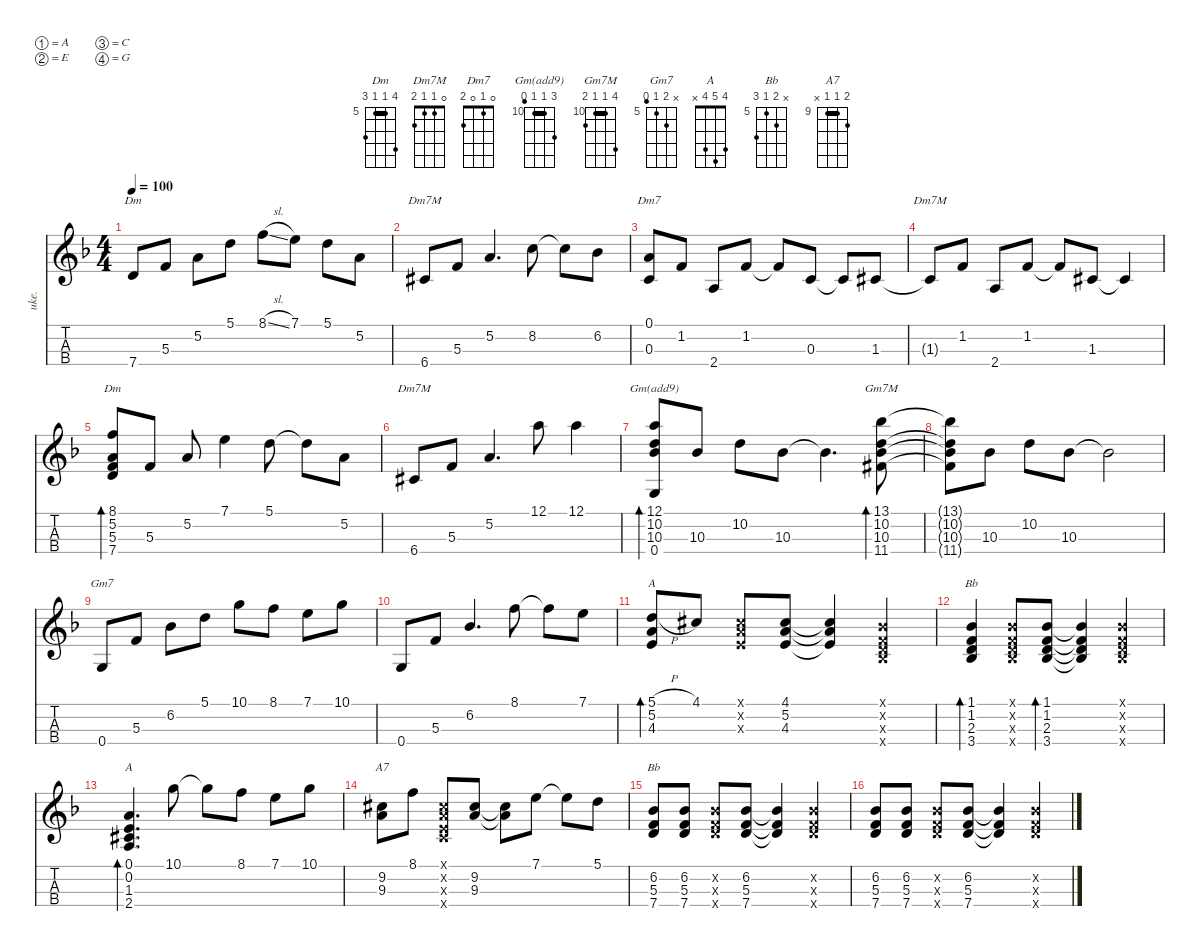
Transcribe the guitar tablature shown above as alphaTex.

\defaultSystemsLayout 4
\hideDynamics
\bracketExtendMode nobrackets
\otherSystemsTrackNameOrientation horizontal
\track ("Ukulele" "uke.") {defaultSystemsLayout 4 instrument acousticguitarnylon}
\staff {score tabs}
\tuning (A4 E4 C4 G3)
\displaytranspose 0
\chord ("Dm" 5 5 5 7) {firstfret 5 showfingering false barre (5 5)}
\chord ("Dm7M" 5 5 5 6) {firstfret 5 showfingering false barre (5 5)}
\chord ("Dm7" 0 1 0 2) {showfingering false}
\chord ("Dm7M" 0 1 1 2) {showfingering false}
\chord ("Dm" 8 5 5 7) {firstfret 5 showfingering false barre 5}
\chord ("Gm(add9)" 12 10 10 9) {firstfret 10 showfingering false barre 10}
\chord ("Gm7M" 13 10 10 11) {firstfret 10 showfingering false barre 10}
\chord ("Gm7" x 6 5 4) {firstfret 5 showfingering false}
\chord ("A" 0 0 1 2) {showfingering false}
\chord ("A" 4 5 4 x) {showfingering false}
\chord ("Bb" 1 1 2 3) {showfingering false barre 1}
\chord ("A7" 10 9 9 x) {firstfret 9 showfingering false barre 9}
\chord ("Bb" x 6 5 7) {firstfret 5 showfingering false}
\ts (4 4)
\tempo 100
\clef g2
\ks f
7.4{acc forcenatural}.8{ch "Dm" dy mf beam Up} 5.3{acc forcenatural}.8{beam Up} 5.2{acc forcenatural}.8{beam Down} 5.1{acc forcenatural}.8{beam Down} 8.1{sl acc forcenatural}.8{beam Down} 7.1{acc forcenatural}.8{beam Down} 5.1{acc forcenatural}.8{beam Down} 5.2{acc forcenatural}.8{beam Down} |
6.4{acc #}.8{ch "Dm7M" beam Up} 5.3{acc forcenatural}.8{beam Up} 5.2{acc forcenatural}.4{d beam Up} 8.2{acc forcenatural}.8{beam Down} 8.2{t acc forcenatural}.8{beam Down} 6.2{acc b}.8{beam Down} |
(0.1{acc forcenatural} 0.3{acc forcenatural}).8{ch "Dm7" beam Up} 1.2{acc forcenatural}.8{beam Up} 2.4{acc forcenatural}.8{beam Up} 1.2{acc forcenatural}.8{beam Up} 1.2{t acc forcenatural}.8{beam Up} 0.3{acc forcenatural}.8{beam Up} 0.3{t acc forcenatural}.8{beam Up} 1.3{acc #}.8{beam Up} |
1.3{t acc #}.8{ch "Dm7M" beam Up} 1.2{acc forcenatural}.8{beam Up} 2.4{acc forcenatural}.8{beam Up} 1.2{acc forcenatural}.8{beam Up} 1.2{t acc forcenatural}.8{beam Up} 1.3{acc #}.8{beam Up} 1.3{t acc #}.4{beam Up} |
(7.4{acc forcenatural} 8.1{acc forcenatural} 5.3{acc forcenatural} 5.2{acc forcenatural}).8{bd 98 ch "Dm" beam Up} 5.3{acc forcenatural}.8{beam Up} 5.2{acc forcenatural}.8{beam Up} 7.1{acc forcenatural}.4{beam Down} 5.1{acc forcenatural}.8{beam Down} 5.1{t acc forcenatural}.8{beam Down} 5.2{acc forcenatural}.8{beam Down} |
6.4{acc #}.8{ch "Dm7M" beam Up} 5.3{acc forcenatural}.8{beam Up} 5.2{acc forcenatural}.4{d beam Up} 12.1{acc forcenatural}.8{beam Down} 12.1{acc forcenatural}.4{beam Down} |
(0.4{acc forcenatural} 10.3{acc b} 10.2{acc forcenatural} 12.1{acc forcenatural}).8{bd 61 ch "Gm(add9)" beam Up} 10.3{acc b}.8{beam Up} 10.2{acc forcenatural}.8{beam Down} 10.3{acc b}.8{beam Down} 10.3{t acc b}.4{d beam Down} (10.3{acc b} 10.2{acc forcenatural} 13.1{acc b} 11.4{acc #}).8{bd 60 ch "Gm7M" beam Down} |
(11.4{t acc #} 10.3{t acc b} 10.2{t acc forcenatural} 13.1{t acc b}).8{beam Down} 10.3{acc b}.8{beam Down} 10.2{acc forcenatural}.8{beam Down} 10.3{acc b}.8{beam Down} 10.3{t acc b}.2{beam Down} |
0.4{acc forcenatural}.8{ch "Gm7" beam Up} 5.3{acc forcenatural}.8{beam Up} 6.2{acc b}.8{beam Down} 5.1{acc forcenatural}.8{beam Down} 10.1{acc forcenatural}.8{beam Down} 8.1{acc forcenatural}.8{beam Down} 7.1{acc forcenatural}.8{beam Down} 10.1{acc forcenatural}.8{beam Down} |
0.4{acc forcenatural}.8{beam Up} 5.3{acc forcenatural}.8{beam Up} 6.2{acc b}.4{d beam Up} 8.1{acc forcenatural}.8{beam Down} 8.1{t acc forcenatural}.8{beam Down} 7.1{acc forcenatural}.8{beam Down} |
(4.3{acc forcenatural} 5.2{acc forcenatural} 5.1{h acc forcenatural}).8{bd 104 ch "A" beam Up} 4.1{acc #}.8{beam Up} (4.1{x acc #} 5.2{x acc forcenatural} 4.3{x acc forcenatural}).8{beam Up} (4.3{acc forcenatural} 5.2{acc forcenatural} 4.1{acc #}).8{beam Up} (4.1{t acc #} 5.2{t acc forcenatural} 4.3{t acc forcenatural}).4{beam Up} (3.4{x acc b} 2.3{x acc forcenatural} 1.2{x acc forcenatural} 1.1{x acc b}).4{beam Up} |
(1.2{acc forcenatural} 1.1{acc b} 3.4{acc b} 2.3{acc forcenatural}).4{bd 105 ch "Bb" beam Up} (3.4{x acc b} 2.3{x acc forcenatural} 1.2{x acc forcenatural} 1.1{x acc b}).8{beam Up} (3.4{acc b} 2.3{acc forcenatural} 1.2{acc forcenatural} 1.1{acc b}).8{bd 59 beam Up} (2.3{t acc forcenatural} 1.2{t acc forcenatural} 1.1{t acc b} 3.4{t acc b}).4{beam Up} (3.4{x acc b} 2.3{x acc forcenatural} 1.2{x acc forcenatural} 1.1{x acc b}).4{beam Up} |
(2.4{acc forcenatural} 1.3{acc #} 0.2{acc forcenatural} 0.1{acc forcenatural}).4{d bd 65 ch "A" beam Up} 10.1{acc forcenatural}.8{beam Down} 10.1{t acc forcenatural}.8{beam Down} 8.1{acc forcenatural}.8{beam Down} 7.1{acc forcenatural}.8{beam Down} 10.1{acc forcenatural}.8{beam Down} |
(9.3{acc forcenatural} 9.2{acc #}).8{ch "A7" beam Down} 8.1{acc forcenatural}.8{beam Down} (9.4{x acc forcenatural} 9.2{x acc #} 0.1{x acc forcenatural} 0.3{x acc forcenatural}).8{beam Up} (9.3{acc forcenatural} 9.2{acc #}).8{beam Up} (9.2{t acc #} 9.3{t acc forcenatural}).8{beam Down} 7.1{acc forcenatural}.8{beam Down} 7.1{t acc forcenatural}.8{beam Down} 5.1{acc forcenatural}.8{beam Down} |
(7.4{acc forcenatural} 5.3{acc forcenatural} 6.2{acc b}).8{ch "Bb" beam Up} (7.4{acc forcenatural} 5.3{acc forcenatural} 6.2{acc b}).8{beam Up} (7.4{x acc forcenatural} 5.3{x acc forcenatural} 6.2{x acc b}).8{beam Up} (7.4{acc forcenatural} 5.3{acc forcenatural} 6.2{acc b}).8{beam Up} (7.4{t acc forcenatural} 6.2{t acc b} 5.3{t acc forcenatural}).4{beam Up} (7.4{x acc forcenatural} 5.3{x acc forcenatural} 6.2{x acc b}).4{beam Up} |
(7.4{acc forcenatural} 5.3{acc forcenatural} 6.2{acc b}).8{beam Up} (7.4{acc forcenatural} 5.3{acc forcenatural} 6.2{acc b}).8{beam Up} (7.4{x acc forcenatural} 5.3{x acc forcenatural} 6.2{x acc b}).8{beam Up} (7.4{acc forcenatural} 5.3{acc forcenatural} 6.2{acc b}).8{beam Up} (7.4{t acc forcenatural} 6.2{t acc b} 5.3{t acc forcenatural}).4{beam Up} (7.4{x acc forcenatural} 5.3{x acc forcenatural} 6.2{x acc b}).4{beam Up}
